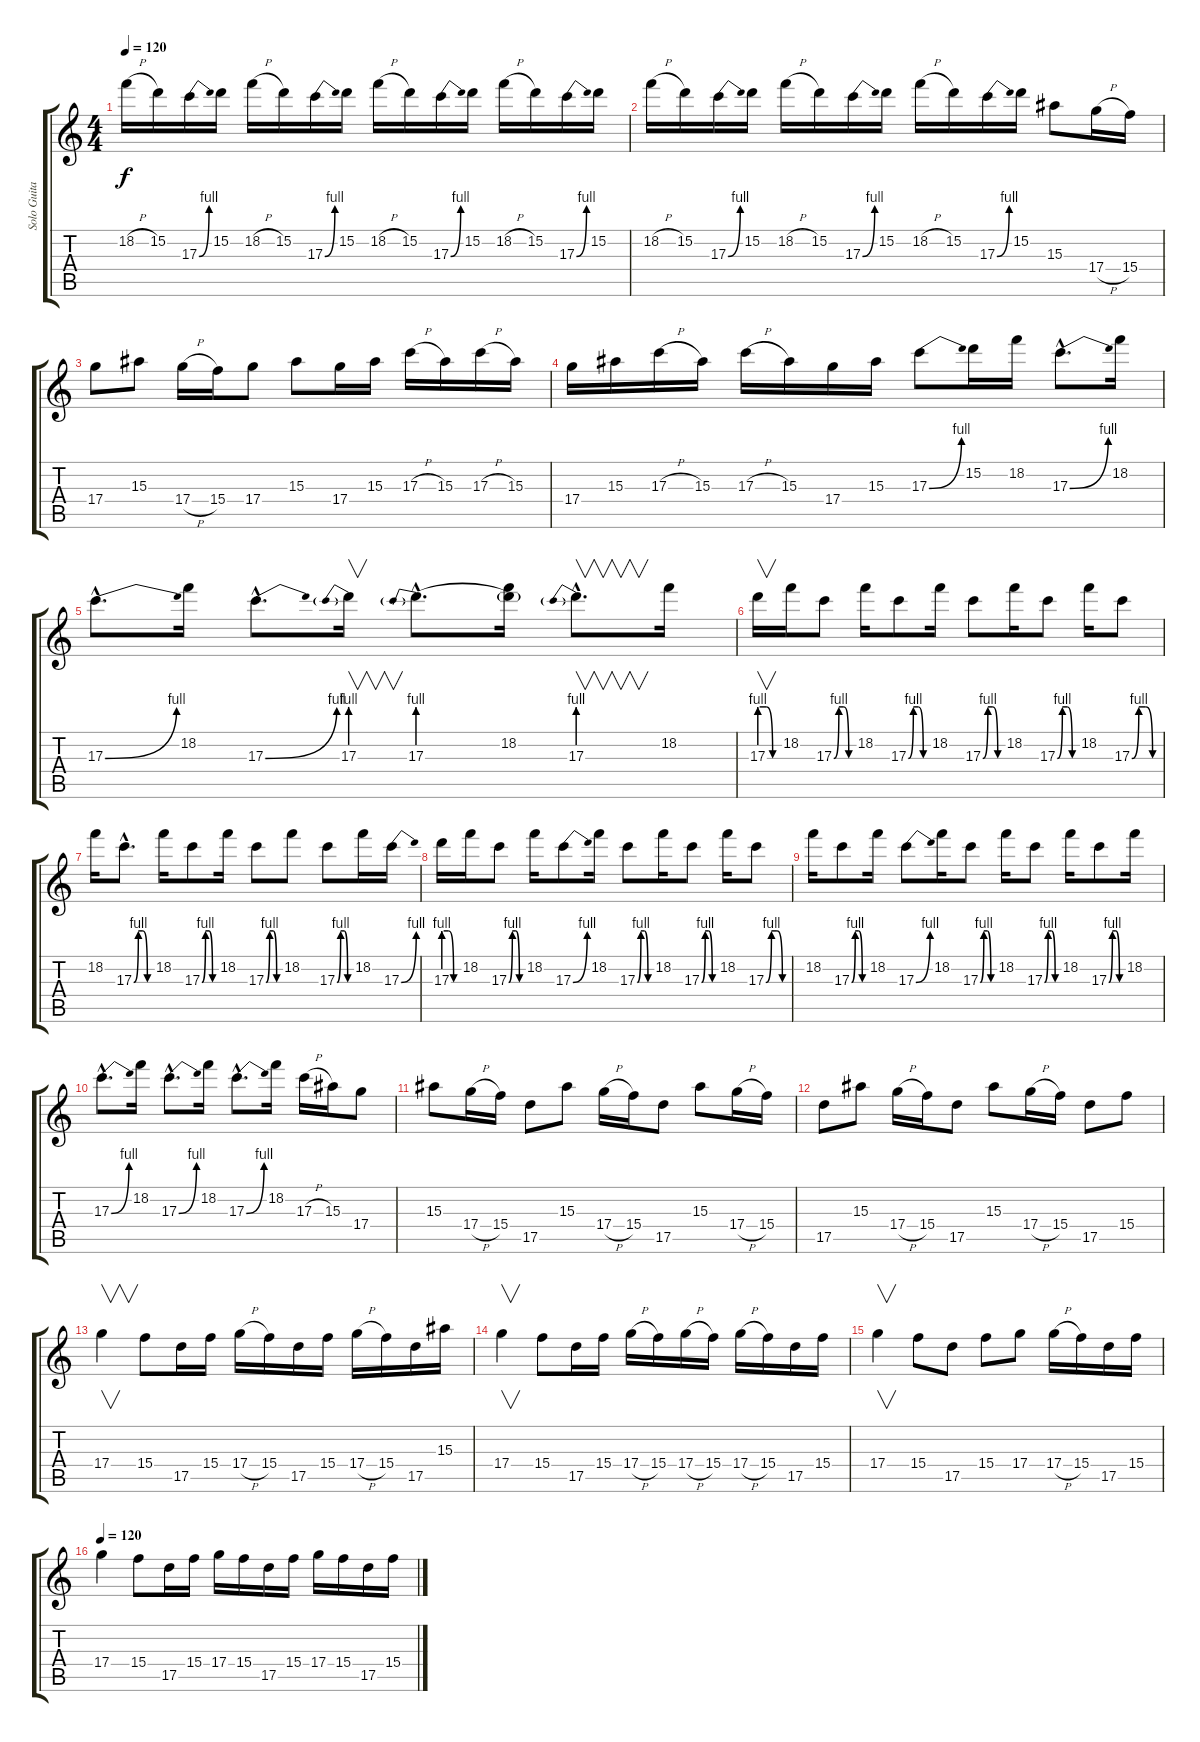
\track ("Solo Guitar 2" "Solo Guita") {instrument overdrivenguitar}
\staff {score tabs}
\tuning (E4 B3 G3 D3 A2 E2) {hide}
\ts (4 4)
\tempo 120
\clef g2
\ks c
18.2{h}.16{dy f} 15.2.16 17.3{be (bend 0 0 60 4)}.16 15.2.16 18.2{h}.16 15.2.16 17.3{be (bend 0 0 60 4)}.16 15.2.16 18.2{h}.16 15.2.16 17.3{be (bend 0 0 60 4)}.16 15.2.16 18.2{h}.16 15.2.16 17.3{be (bend 0 0 60 4)}.16 15.2.16 |
18.2{h}.16 15.2.16 17.3{be (bend 0 0 60 4)}.16 15.2.16 18.2{h}.16 15.2.16 17.3{be (bend 0 0 60 4)}.16 15.2.16 18.2{h}.16 15.2.16 17.3{be (bend 0 0 60 4)}.16 15.2.16 15.3.8 17.4{h}.16 15.4.16 |
17.4.8 15.3.8 17.4{h}.16 15.4.16 17.4.8 15.3.8 17.4.16 15.3.16 17.3{h}.16 15.3.16 17.3{h}.16 15.3.16 |
17.4.16 15.3.16 17.3{h}.16 15.3.16 17.3{h}.16 15.3.16 17.4.16 15.3.16 17.3{be (bend 0 0 60 4)}.8 15.2.16 18.2.16 17.3{be (bend 0 0 60 4) hac}.8{d} 18.2.16 |
17.3{be (bend 0 0 60 4) hac}.8{d} 18.2.16 17.3{be (bend 0 0 60 4) hac}.8{d} 17.3{be (prebend 0 4 60 4)}.16{v} 17.3{be (prebend 0 4 60 4) hac}.8{d} (18.2 17.3{t}).16 17.3{be (prebend 0 4 60 4) hac}.8{v d} 18.2.16 |
17.3{be (custom 0 4 20 4 40 0 60 0)}.16{v} 18.2.16 17.3{be (custom 0 0 15 4 30 4 45 0 60 0)}.8 18.2.16 17.3{be (custom 0 0 15 4 30 4 45 0 60 0)}.8 18.2.16 17.3{be (custom 0 0 15 4 30 4 45 0 60 0)}.8 18.2.16 17.3{be (custom 0 0 15 4 30 4 45 0 60 0)}.8 18.2.16 17.3{be (custom 0 0 15 4 30 4 45 0 60 0)}.8 |
18.2.16 17.3{be (custom 0 0 15 4 30 4 45 0 60 0) hac}.8{d} 18.2.16 17.3{be (custom 0 0 15 4 30 4 45 0 60 0)}.8 18.2.16 17.3{be (custom 0 0 15 4 30 4 45 0 60 0)}.8 18.2.8 17.3{be (custom 0 0 15 4 30 4 45 0 60 0)}.8 18.2.16 17.3{be (bend 0 0 60 4)}.16 |
17.3{be (custom 0 4 20 4 40 0 60 0)}.16 18.2.16 17.3{be (custom 0 0 15 4 30 4 45 0 60 0)}.8 18.2.16 17.3{be (bend 0 0 60 4)}.8 18.2.16 17.3{be (custom 0 0 15 4 30 4 45 0 60 0)}.8 18.2.16 17.3{be (custom 0 0 15 4 30 4 45 0 60 0)}.8 18.2.16 17.3{be (custom 0 0 15 4 30 4 45 0 60 0)}.8 |
18.2.16 17.3{be (custom 0 0 15 4 30 4 45 0 60 0)}.8 18.2.16 17.3{be (bend 0 0 60 4)}.8 18.2.16 17.3{be (custom 0 0 15 4 30 4 45 0 60 0)}.8 18.2.16 17.3{be (custom 0 0 15 4 30 4 45 0 60 0)}.8 18.2.16 17.3{be (custom 0 0 15 4 30 4 45 0 60 0)}.8 18.2.16 |
17.3{be (bend 0 0 60 4) hac}.8{d} 18.2.16 17.3{be (bend 0 0 60 4) hac}.8{d} 18.2.16 17.3{be (bend 0 0 60 4) hac}.8{d} 18.2.16 17.3{h}.16 15.3.16 17.4.8 |
15.3.8 17.4{h}.16 15.4.16 17.5.8 15.3.8 17.4{h}.16 15.4.16 17.5.8 15.3.8 17.4{h}.16 15.4.16 |
17.5.8 15.3.8 17.4{h}.16 15.4.16 17.5.8 15.3.8 17.4{h}.16 15.4.16 17.5.8 15.4.8 |
17.4.4{v} 15.4.8 17.5.16 15.4.16 17.4{h}.16 15.4.16 17.5.16 15.4.16 17.4{h}.16 15.4.16 17.5.16 15.3.16 |
17.4.4{v} 15.4.8 17.5.16 15.4.16 17.4{h}.16 15.4.16 17.4{h}.16 15.4.16 17.4{h}.16 15.4.16 17.5.16 15.4.16 |
17.4.4{v} 15.4.8 17.5.8 15.4.8 17.4.8 17.4{h}.16 15.4.16 17.5.16 15.4.16 |
\tempo 120
17.4.4 15.4.8 17.5.16 15.4.16 17.4.16 15.4.16 17.5.16 15.4.16 17.4.16 15.4.16 17.5.16 15.4.16
